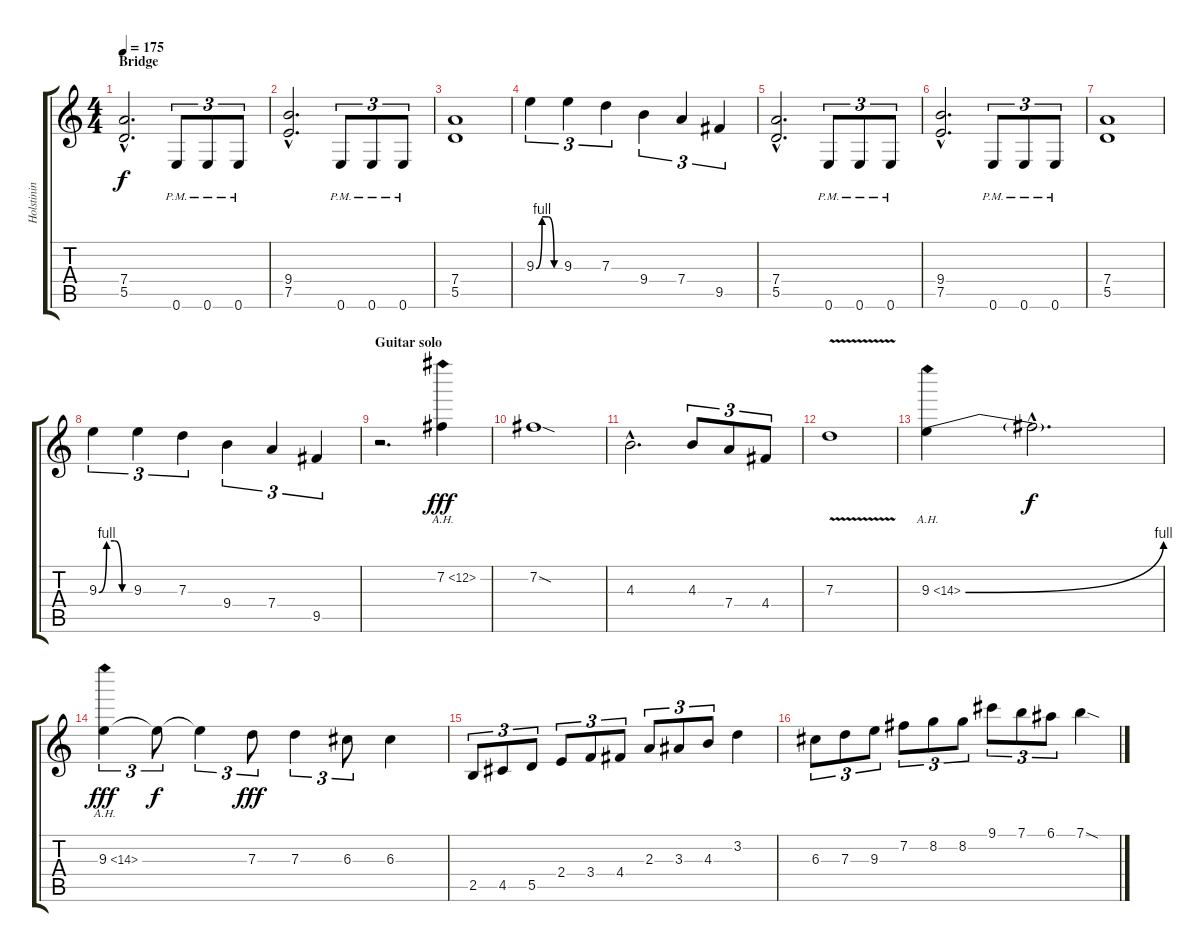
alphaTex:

\track ("Holstinin" "Holstinin") {instrument distortionguitar}
\staff {score tabs}
\tuning (E4 B3 G3 D3 A2 E2) {hide}
\ts (4 4)
\section ("" "Bridge")
\tempo 175
\clef g2
\ks c
(7.4{hac} 5.5{hac}).2{d dy f instrument distortionguitar} 0.6{pm}.8{tu (3 2)} 0.6{pm}.8{tu (3 2)} 0.6{pm}.8{tu (3 2)} |
(9.4{hac} 7.5{hac}).2{d} 0.6{pm}.8{tu (3 2)} 0.6{pm}.8{tu (3 2)} 0.6{pm}.8{tu (3 2)} |
(7.4 5.5).1 |
9.3{be (custom 0 0 15 4 30 4 45 0 60 0)}.4{tu (3 2)} 9.3.4{tu (3 2)} 7.3.4{tu (3 2)} 9.4.4{tu (3 2)} 7.4.4{tu (3 2)} 9.5.4{tu (3 2)} |
(7.4{hac} 5.5{hac}).2{d} 0.6{pm}.8{tu (3 2)} 0.6{pm}.8{tu (3 2)} 0.6{pm}.8{tu (3 2)} |
(9.4{hac} 7.5{hac}).2{d} 0.6{pm}.8{tu (3 2)} 0.6{pm}.8{tu (3 2)} 0.6{pm}.8{tu (3 2)} |
(7.4 5.5).1 |
9.3{be (custom 0 0 15 4 30 4 45 0 60 0)}.4{tu (3 2)} 9.3.4{tu (3 2)} 7.3.4{tu (3 2)} 9.4.4{tu (3 2)} 7.4.4{tu (3 2)} 9.5.4{tu (3 2)} |
\section ("" "Guitar solo ")
r.2{d balance 10 instrument overdrivenguitar} 7.2{ah 5}.4{dy fff} |
7.2{sod}.1 |
4.3{hac}.2{d} 4.3.8{tu (3 2)} 7.4.8{tu (3 2)} 4.4.8{tu (3 2)} |
7.3{v}.1 |
9.3{be (bend 0 0 60 4) ah 5}.4 9.3{hac t}.2{d dy f} |
9.3{ah 5}.4{tu (3 2) dy fff} 9.3{t}.8{tu (3 2) dy f} 9.3{t}.4{tu (3 2)} 7.3.8{tu (3 2) dy fff} 7.3.4{tu (3 2)} 6.3.8{tu (3 2)} 6.3.4 |
2.5.8{tu (3 2) balance 6 instrument overdrivenguitar} 4.5.8{tu (3 2)} 5.5.8{tu (3 2)} 2.4.8{tu (3 2)} 3.4.8{tu (3 2)} 4.4.8{tu (3 2)} 2.3.8{tu (3 2)} 3.3.8{tu (3 2)} 4.3.8{tu (3 2)} 3.2.4 |
6.3.8{tu (3 2)} 7.3.8{tu (3 2)} 9.3.8{tu (3 2)} 7.2.8{tu (3 2)} 8.2.8{tu (3 2)} 8.2.8{tu (3 2)} 9.1.8{tu (3 2)} 7.1.8{tu (3 2)} 6.1.8{tu (3 2)} 7.1{sod}.4
